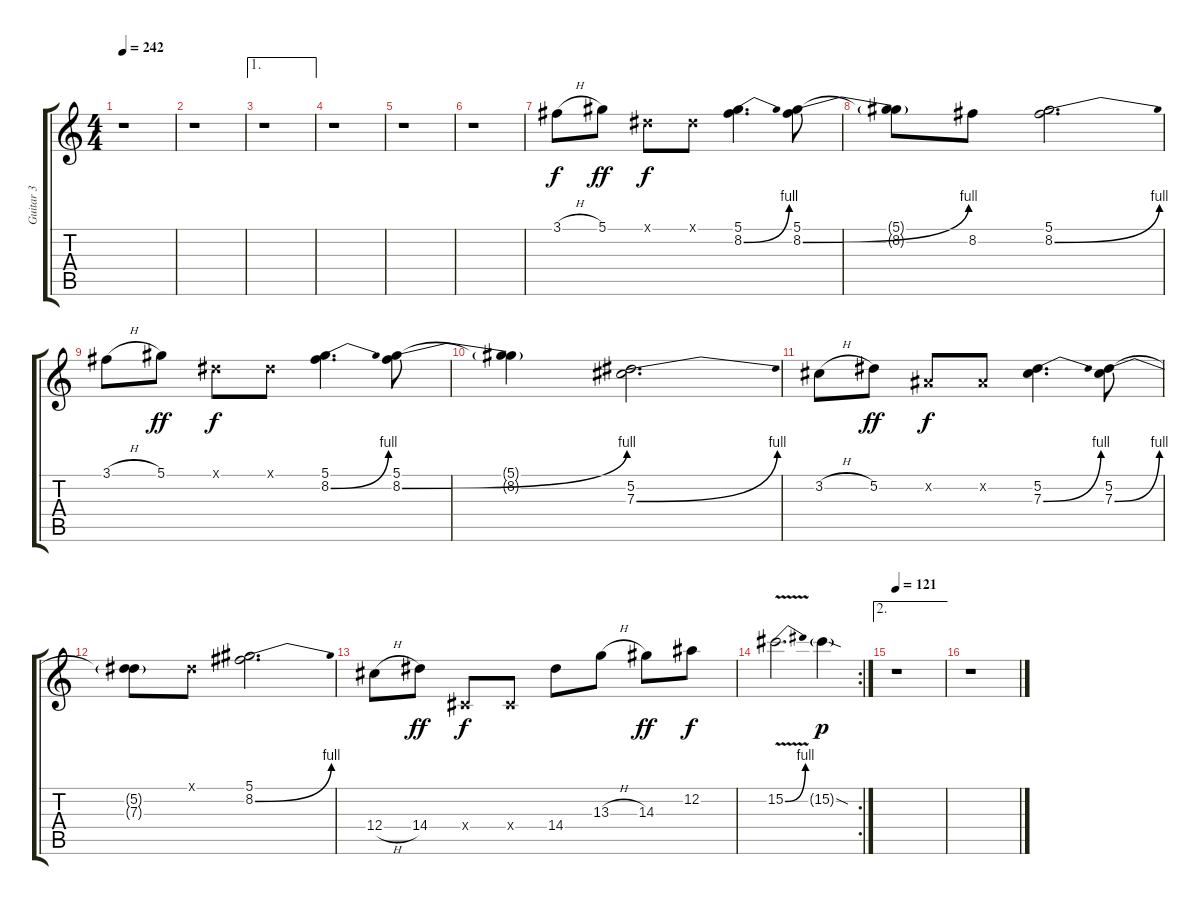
\track ("Guitar 3" "Guitar 3") {instrument overdrivenguitar}
\staff {score tabs}
\tuning (Eb4 Bb3 Gb3 Db3 Ab2 Eb2) {hide}
\ts (4 4)
\tempo 242
\clef g2
\ks c
r.1{dy p} |
r.1 |
\ae 1
r.1 |
r.1 |
r.1 |
r.1 |
3.1{h}.8{dy f} 5.1.8{dy ff} 0.1{x}.8{dy f} 0.1{x}.8 (5.1 8.2{be (bend 0 0 60 4)}).4{d} (5.1 8.2{be (bend 0 0 60 4)}).8 |
(5.1{t} 8.2{t}).8 8.2.8 (5.1 8.2{be (bend 0 0 60 4)}).2{d} |
3.1{h}.8 5.1.8{dy ff} 0.1{x}.8{dy f} 0.1{x}.8 (5.1 8.2{be (bend 0 0 60 4)}).4{d} (5.1 8.2{be (bend 0 0 60 4)}).8 |
(5.1{t} 8.2{t}).4 (5.2 7.3{be (bend 0 0 60 4)}).2{d} |
3.2{h}.8 5.2.8{dy ff} 0.2{x}.8{dy f} 0.2{x}.8 (5.2 7.3{be (bend 0 0 60 4)}).4{d} (5.2 7.3{be (bend 0 0 60 4)}).8 |
(5.2{t} 7.3{t}).8 0.1{x}.8 (5.1 8.2{be (bend 0 0 60 4)}).2{d} |
12.4{h}.8 14.4.8{dy ff} 0.4{x}.8{dy f} 0.4{x}.8 14.4.8 13.3{h}.8 14.3.8{dy ff} 12.2.8{dy f} |
\rc 2
15.2{be (bend 0 0 60 4) v}.2{d} 15.2{sod g}.4{dy p} |
\ae 2
\tempo 121
r.1 |
r.1
